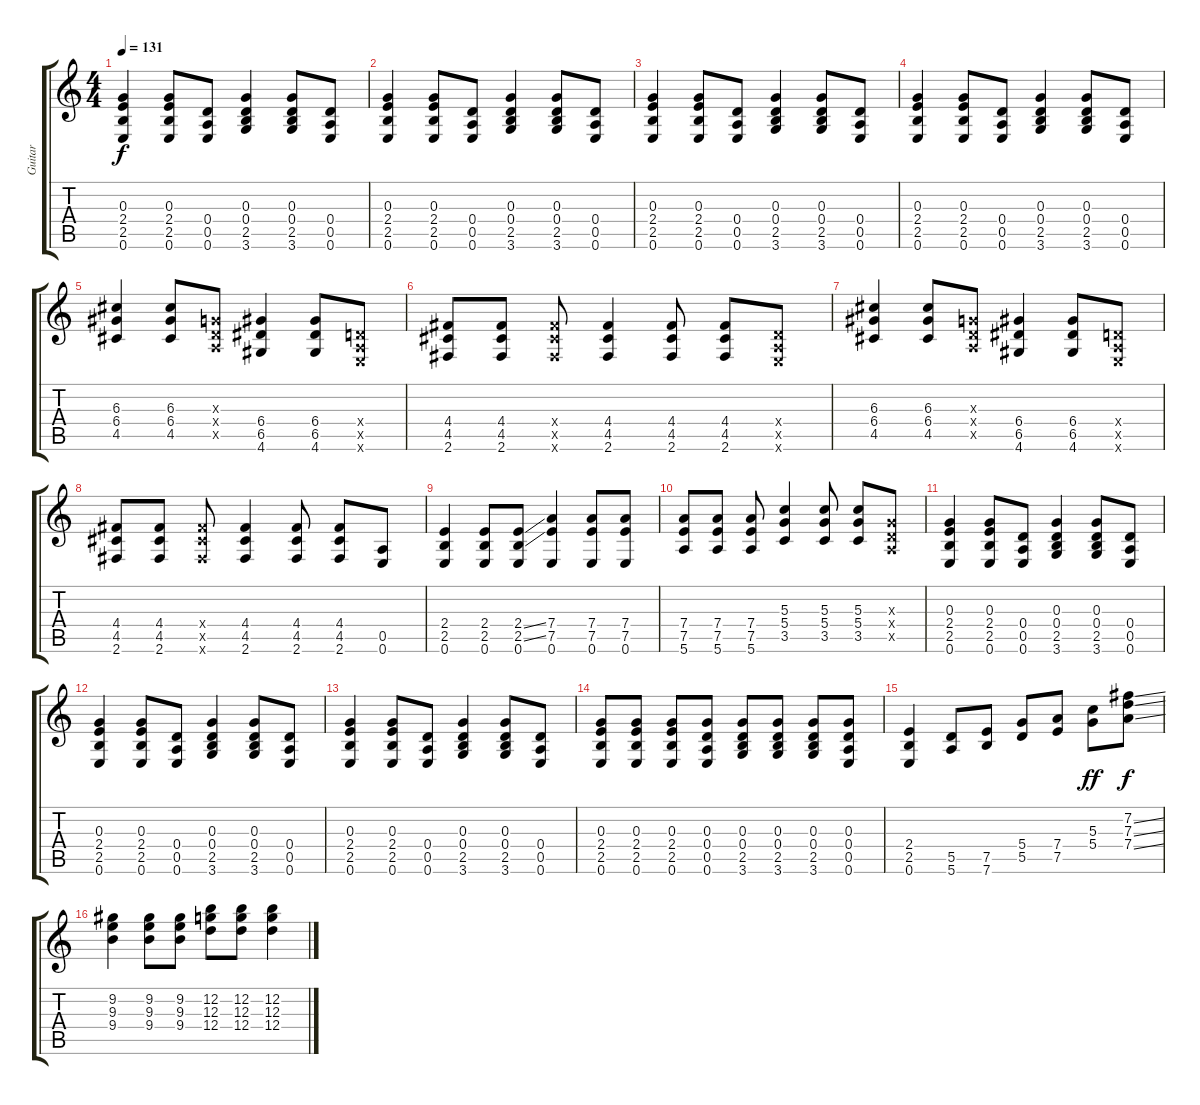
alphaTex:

\track ("Guitar" "Guitar") {instrument electricguitarclean}
\staff {score tabs}
\tuning (E4 B3 G3 D3 A2 E2) {hide}
\ts (4 4)
\tempo 131
\clef g2
\ks c
(0.3 2.4 2.5 0.6).4{dy f} (0.3 2.4 2.5 0.6).8 (0.4 0.5 0.6).8 (0.3 0.4 2.5 3.6).4 (0.3 0.4 2.5 3.6).8 (0.4 0.5 0.6).8 |
(0.3 2.4 2.5 0.6).4 (0.3 2.4 2.5 0.6).8 (0.4 0.5 0.6).8 (0.3 0.4 2.5 3.6).4 (0.3 0.4 2.5 3.6).8 (0.4 0.5 0.6).8 |
(0.3 2.4 2.5 0.6).4 (0.3 2.4 2.5 0.6).8 (0.4 0.5 0.6).8 (0.3 0.4 2.5 3.6).4 (0.3 0.4 2.5 3.6).8 (0.4 0.5 0.6).8 |
(0.3 2.4 2.5 0.6).4 (0.3 2.4 2.5 0.6).8 (0.4 0.5 0.6).8 (0.3 0.4 2.5 3.6).4 (0.3 0.4 2.5 3.6).8 (0.4 0.5 0.6).8 |
(6.3 6.4 4.5).4 (6.3 6.4 4.5).8 (0.3{x} 0.4{x} 0.5{x}).8 (6.4 6.5 4.6).4 (6.4 6.5 4.6).8 (0.4{x} 0.5{x} 0.6{x}).8 |
(4.4 4.5 2.6).8 (4.4 4.5 2.6).8 (4.4{x} 4.5{x} 2.6{x}).8 (4.4 4.5 2.6).4 (4.4 4.5 2.6).8 (4.4 4.5 2.6).8 (0.4{x} 0.5{x} 0.6{x}).8 |
(6.3 6.4 4.5).4 (6.3 6.4 4.5).8 (0.3{x} 0.4{x} 0.5{x}).8 (6.4 6.5 4.6).4 (6.4 6.5 4.6).8 (0.4{x} 0.5{x} 0.6{x}).8 |
(4.4 4.5 2.6).8 (4.4 4.5 2.6).8 (4.4{x} 4.5{x} 2.6{x}).8 (4.4 4.5 2.6).4 (4.4 4.5 2.6).8 (4.4 4.5 2.6).8 (0.5 0.6).8 |
(2.4 2.5 0.6).4 (2.4 2.5 0.6).8 (2.4{ss} 2.5{ss} 0.6).8 (7.4 7.5 0.6).4 (7.4 7.5 0.6).8 (7.4 7.5 0.6).8 |
(7.4 7.5 5.6).8 (7.4 7.5 5.6).8 (7.4 7.5 5.6).8 (5.3 5.4 3.5).4 (5.3 5.4 3.5).8 (5.3 5.4 3.5).8 (0.3{x} 0.4{x} 0.5{x}).8 |
(0.3 2.4 2.5 0.6).4 (0.3 2.4 2.5 0.6).8 (0.4 0.5 0.6).8 (0.3 0.4 2.5 3.6).4 (0.3 0.4 2.5 3.6).8 (0.4 0.5 0.6).8 |
(0.3 2.4 2.5 0.6).4 (0.3 2.4 2.5 0.6).8 (0.4 0.5 0.6).8 (0.3 0.4 2.5 3.6).4 (0.3 0.4 2.5 3.6).8 (0.4 0.5 0.6).8 |
(0.3 2.4 2.5 0.6).4 (0.3 2.4 2.5 0.6).8 (0.4 0.5 0.6).8 (0.3 0.4 2.5 3.6).4 (0.3 0.4 2.5 3.6).8 (0.4 0.5 0.6).8 |
(0.3 2.4 2.5 0.6).8 (0.3 2.4 2.5 0.6).8 (0.3 2.4 2.5 0.6).8 (0.3 0.4 0.5 0.6).8 (0.3 0.4 2.5 3.6).8 (0.3 0.4 2.5 3.6).8 (0.3 0.4 2.5 3.6).8 (0.3 0.4 0.5 0.6).8 |
(2.4 2.5 0.6).4{instrument distortionguitar} (5.5 5.6).8 (7.5 7.6).8 (5.4 5.5).8 (7.4 7.5).8 (5.3 5.4).8{dy ff} (7.2{ss} 7.3{ss} 7.4{ss}).8{dy f} |
(9.2 9.3 9.4).4 (9.2 9.3 9.4).8 (9.2 9.3 9.4).8 (12.2 12.3 12.4).8 (12.2 12.3 12.4).8 (12.2 12.3 12.4{ss}).4
